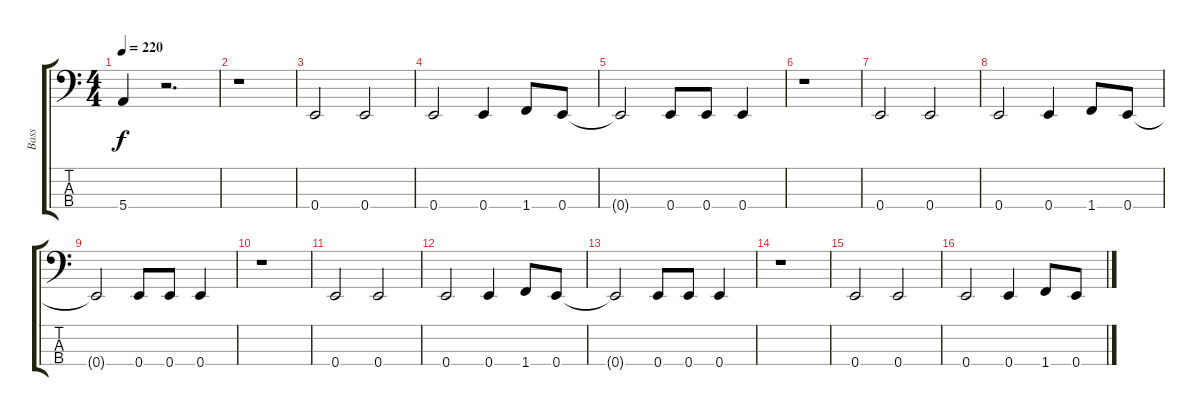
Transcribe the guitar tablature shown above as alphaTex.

\track ("Bass" "Bass") {instrument electricbasspick}
\staff {score tabs}
\tuning (G2 D2 A1 E1) {hide}
\ts (4 4)
\tempo 220
\clef f4
\ks c
5.4.4{dy f} r.2{d} |
r.1 |
0.4.2 0.4.2 |
0.4.2 0.4.4 1.4.8 0.4.8 |
0.4{t}.2 0.4.8 0.4.8 0.4.4 |
r.1 |
0.4.2 0.4.2 |
0.4.2 0.4.4 1.4.8 0.4.8 |
0.4{t}.2 0.4.8 0.4.8 0.4.4 |
r.1 |
0.4.2 0.4.2 |
0.4.2 0.4.4 1.4.8 0.4.8 |
0.4{t}.2 0.4.8 0.4.8 0.4.4 |
r.1 |
0.4.2 0.4.2 |
0.4.2 0.4.4 1.4.8 0.4.8
